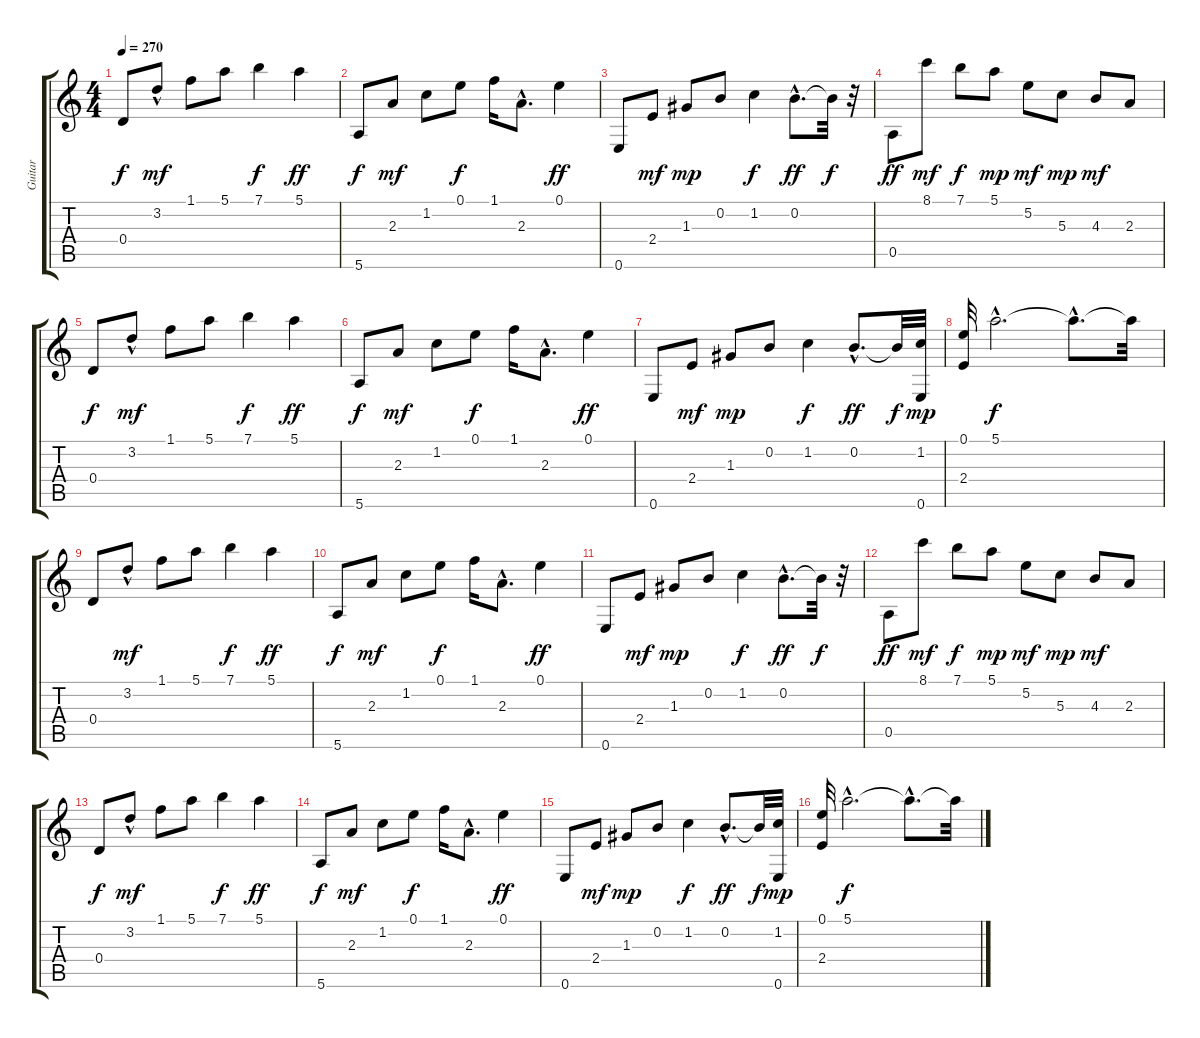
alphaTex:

\track ("Guitar" "Guitar") {instrument acousticguitarnylon}
\staff {score tabs}
\tuning (E4 B3 G3 D3 A2 E2) {hide}
\ts (4 4)
\tempo 270
\clef g2
\ks c
0.4.8{dy f} 3.2{hac}.8{dy mf} 1.1.8 5.1.8 7.1.4{dy f} 5.1.4{dy ff} |
5.6.8{dy f} 2.3.8{dy mf} 1.2.8 0.1.8{dy f} 1.1.16 2.3{hac}.8{d} 0.1.4{dy ff} |
0.6.8 2.4.8{dy mf} 1.3.8{dy mp} 0.2.8 1.2.4{dy f} 0.2{hac}.8{d dy ff} 0.2{t}.32{dy f} r.32 |
0.5.8{dy ff} 8.1.8{dy mf} 7.1.8{dy f} 5.1.8{dy mp} 5.2.8{dy mf} 5.3.8{dy mp} 4.3.8{dy mf} 2.3.8 |
0.4.8{dy f} 3.2{hac}.8{dy mf} 1.1.8 5.1.8 7.1.4{dy f} 5.1.4{dy ff} |
5.6.8{dy f} 2.3.8{dy mf} 1.2.8 0.1.8{dy f} 1.1.16 2.3{hac}.8{d} 0.1.4{dy ff} |
0.6.8 2.4.8{dy mf} 1.3.8{dy mp} 0.2.8 1.2.4{dy f} 0.2{hac}.8{d dy ff} 0.2{t}.32{dy f} (1.2 0.6).32{dy mp} |
(0.1 2.4).32 5.1{hac}.2{d dy f} 5.1{hac t}.8{d} 5.1{t}.32 |
0.4.8 3.2{hac}.8{dy mf} 1.1.8 5.1.8 7.1.4{dy f} 5.1.4{dy ff} |
5.6.8{dy f} 2.3.8{dy mf} 1.2.8 0.1.8{dy f} 1.1.16 2.3{hac}.8{d} 0.1.4{dy ff} |
0.6.8 2.4.8{dy mf} 1.3.8{dy mp} 0.2.8 1.2.4{dy f} 0.2{hac}.8{d dy ff} 0.2{t}.32{dy f} r.32 |
0.5.8{dy ff} 8.1.8{dy mf} 7.1.8{dy f} 5.1.8{dy mp} 5.2.8{dy mf} 5.3.8{dy mp} 4.3.8{dy mf} 2.3.8 |
0.4.8{dy f} 3.2{hac}.8{dy mf} 1.1.8 5.1.8 7.1.4{dy f} 5.1.4{dy ff} |
5.6.8{dy f} 2.3.8{dy mf} 1.2.8 0.1.8{dy f} 1.1.16 2.3{hac}.8{d} 0.1.4{dy ff} |
0.6.8 2.4.8{dy mf} 1.3.8{dy mp} 0.2.8 1.2.4{dy f} 0.2{hac}.8{d dy ff} 0.2{t}.32{dy f} (1.2 0.6).32{dy mp} |
(0.1 2.4).32 5.1{hac}.2{d dy f} 5.1{hac t}.8{d} 5.1{t}.32
